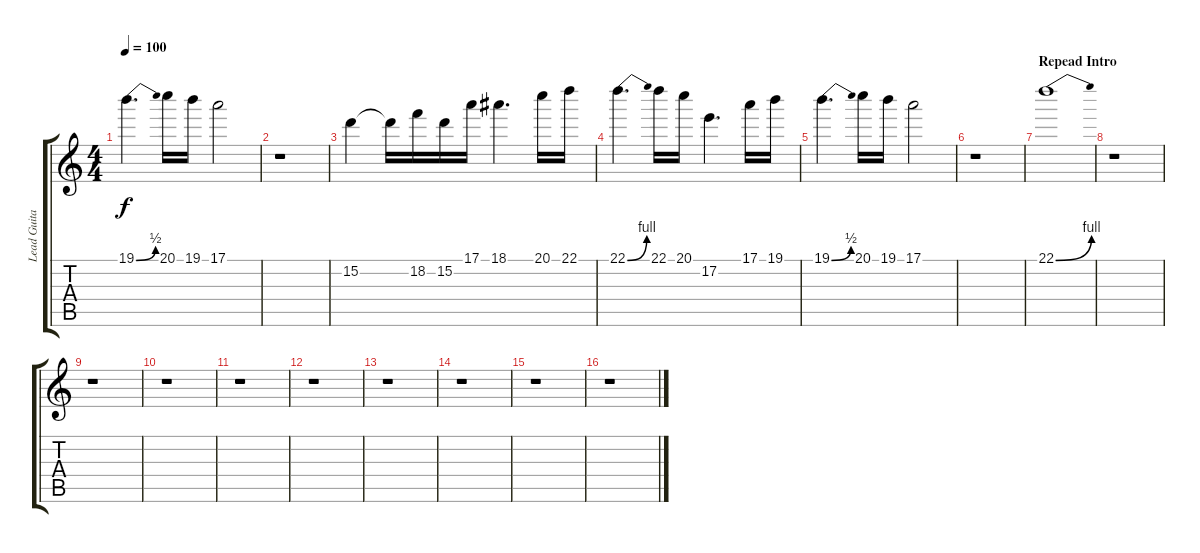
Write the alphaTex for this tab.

\track ("Lead Guitar" "Lead Guita") {instrument distortionguitar}
\staff {score tabs}
\tuning (E4 B3 G3 D3 A2 E2) {hide}
\ts (4 4)
\tempo 100
\clef g2
\ks c
19.1{be (bend 0 0 60 2)}.4{d dy f} 20.1.16 19.1.16 17.1.2 |
r.1 |
15.2.4 15.2{t}.16 18.2.16 15.2.16 17.1.16 18.1.4{d} 20.1.16 22.1.16 |
22.1{be (bend 0 0 60 4)}.4{d} 22.1.16 20.1.16 17.2.4{d} 17.1.16 19.1.16 |
19.1{be (bend 0 0 60 2)}.4{d} 20.1.16 19.1.16 17.1.2 |
r.1 |
\section ("" "Repead Intro")
22.1{be (bend 0 0 60 4)}.1 |
r.1 |
r.1 |
r.1 |
r.1 |
r.1 |
r.1 |
r.1 |
r.1 |
r.1
